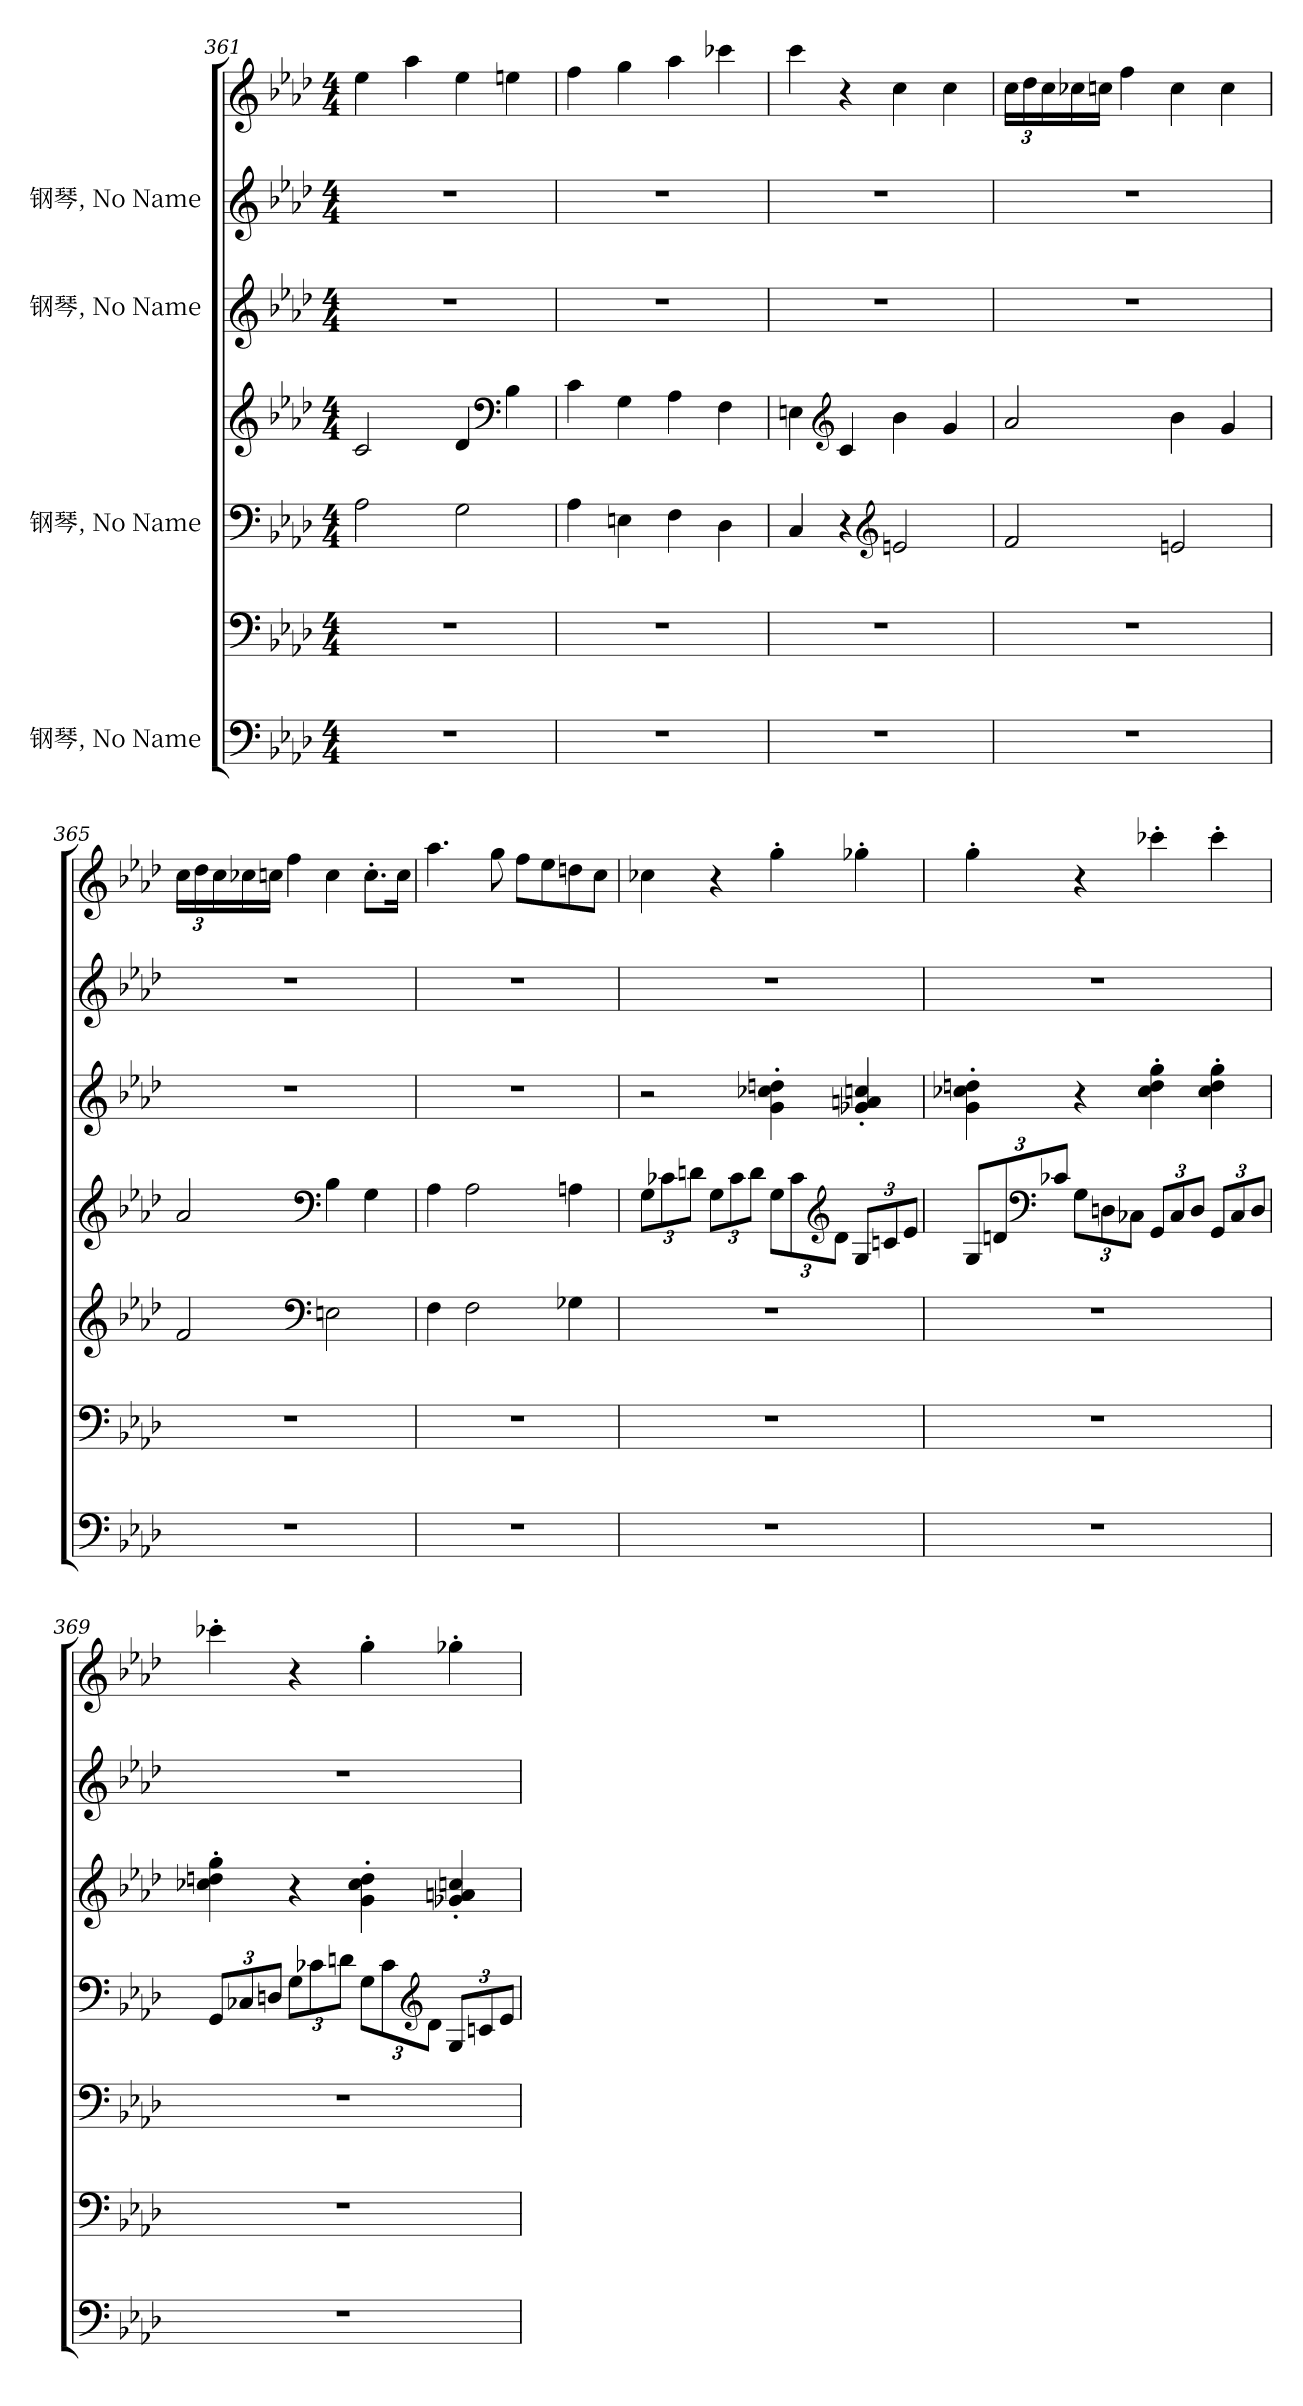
**kern	**kern	**kern	**kern	**kern	**kern	**kern
*part4	*part4	*part3	*part3	*part2	*part1	*part1
*staff7	*staff6	*staff5	*staff4	*staff3	*staff2	*staff1
*I"钢琴, No Name	*	*I"钢琴, No Name	*	*I"钢琴, No Name	*I"钢琴, No Name	*
*clefF4	*clefF4	*clefF4	*clefG2	*clefG2	*clefG2	*clefG2
*k[b-e-a-d-]	*k[b-e-a-d-]	*k[b-e-a-d-]	*k[b-e-a-d-]	*k[b-e-a-d-]	*k[b-e-a-d-]	*k[b-e-a-d-]
*M4/4	*M4/4	*M4/4	*M4/4	*M4/4	*M4/4	*M4/4
=361	=361	=361	=361	=361	=361	=361
1r	1r	2A-\	2c/	1r	1r	4ee-\
.	.	.	.	.	.	4aa-\
*	*	*	*	*	*	*MM196
.	.	2G\	4d-/	.	.	4ee-\
*	*	*	*clefF4	*	*	*
.	.	.	4B-\	.	.	4een\
=362	=362	=362	=362	=362	=362	=362
1r	1r	4A-\	4c\	1r	1r	4ff\
.	.	4En\	4G\	.	.	4gg\
.	.	4F\	4A-\	.	.	4aa-\
.	.	4D-\	4F\	.	.	4ccc-X\
=363	=363	=363	=363	=363	=363	=363
1r	1r	4C/	4En\	1r	1r	4ccc\
*	*	*	*clefG2	*	*	*
*	*	*	*	*	*	*MM190
.	.	4r	4c/	.	.	4r
*	*	*clefG2	*	*	*	*
*	*	*	*	*	*	*MM196
.	.	2en/	4b-\	.	.	4cc\
.	.	.	4g/	.	.	4cc\
!!LO:PB:g=z
=364	=364	=364	=364	=364	=364	=364
*	*	*	*	*	*	*Xbrackettup
1r	1r	2f/	2a-/	1r	1r	24cc\LL
.	.	.	.	.	.	24dd-\
.	.	.	.	.	.	24cc\
.	.	.	.	.	.	16cc-X\
.	.	.	.	.	.	16ccn\JJ
.	.	.	.	.	.	4ff\
*	*	*	*	*	*	*MM196
.	.	2en/	4b-\	.	.	4cc\
.	.	.	4g/	.	.	4cc\
=365	=365	=365	=365	=365	=365	=365
1r	1r	2f/	2a-/	1r	1r	24cc\LL
.	.	.	.	.	.	24dd-\
.	.	.	.	.	.	24cc\
.	.	.	.	.	.	16cc-X\
.	.	.	.	.	.	16ccn\JJ
.	.	.	.	.	.	4ff\
*	*	*clefF4	*clefF4	*	*	*
*	*	*	*	*	*	*MM196
.	.	2En\	4B-\	.	.	4cc\
.	.	.	4G\	.	.	8.cc'\L
.	.	.	.	.	.	16cc\Jk
=366	=366	=366	=366	=366	=366	=366
*	*	*	*	*	*	*MM194
1r	1r	4F\	4A-\	1r	1r	4.aa-\
.	.	2F\	2A-\	.	.	.
*	*	*	*	*	*	*MM196
.	.	.	.	.	.	8gg\
.	.	.	.	.	.	8ff\L
.	.	.	.	.	.	8ee-\
.	.	4G-X\	4An\	.	.	8ddn\
*	*	*	*	*	*	*MM192
.	.	.	.	.	.	8cc\J
!!LO:PB:g=z
=367	=367	=367	=367	=367	=367	=367
*	*	*	*Xbrackettup	*	*	*
*	*	*	*	*	*	*MM203
1r	1r	1r	12G\L	2r	1r	4cc-X\
.	.	.	12c-X\	.	.	.
.	.	.	12dn\J	.	.	.
.	.	.	12G\L	.	.	4r
.	.	.	12c-\	.	.	.
.	.	.	12d\J	.	.	.
*	*	*	*	*	*	*MM201
.	.	.	12G\L	4g\' 4cc-X\' 4ddn\'	.	4gg'\
.	.	.	12c-\	.	.	.
*	*	*	*clefG2	*	*	*
.	.	.	12d\J	.	.	.
.	.	.	12G/L	4g-X/' 4an/' 4ccn/'	.	4gg-X'\
.	.	.	12cn/	.	.	.
.	.	.	12e-/J	.	.	.
=368	=368	=368	=368	=368	=368	=368
*	*	*	*	*	*	*MM203
1r	1r	1r	12G/L	4g\' 4cc-X\' 4ddn\'	1r	4gg'\
.	.	.	12dn/	.	.	.
*	*	*	*clefF4	*	*	*
.	.	.	12c-X/J	.	.	.
.	.	.	12G\L	4r	.	4r
.	.	.	12Dn\	.	.	.
.	.	.	12C-X\J	.	.	.
*	*	*	*	*	*	*MM201
.	.	.	12GG/L	4cc-\' 4dd\' 4gg\'	.	4ccc-X'\
.	.	.	12C-/	.	.	.
.	.	.	12D/J	.	.	.
.	.	.	12GG/L	4cc-\' 4dd\' 4gg\'	.	4ccc-'\
.	.	.	12C-/	.	.	.
.	.	.	12D/J	.	.	.
!!LO:PB:g=z
=369	=369	=369	=369	=369	=369	=369
*	*	*	*	*	*	*MM203
1r	1r	1r	12GG/L	4cc-X\' 4ddn\' 4gg\'	1r	4ccc-X'\
.	.	.	12C-X/	.	.	.
.	.	.	12Dn/J	.	.	.
.	.	.	12G\L	4r	.	4r
.	.	.	12c-X\	.	.	.
.	.	.	12dn\J	.	.	.
*	*	*	*	*	*	*MM201
.	.	.	12G\L	4g\' 4cc-\' 4dd\'	.	4gg'\
.	.	.	12c-\	.	.	.
*	*	*	*clefG2	*	*	*
.	.	.	12d\J	.	.	.
.	.	.	12G/L	4g-X/' 4an/' 4ccn/'	.	4gg-X'\
.	.	.	12cn/	.	.	.
.	.	.	12e-/J	.	.	.
=	=	=	=	=	=	=
*-	*-	*-	*-	*-	*-	*-
